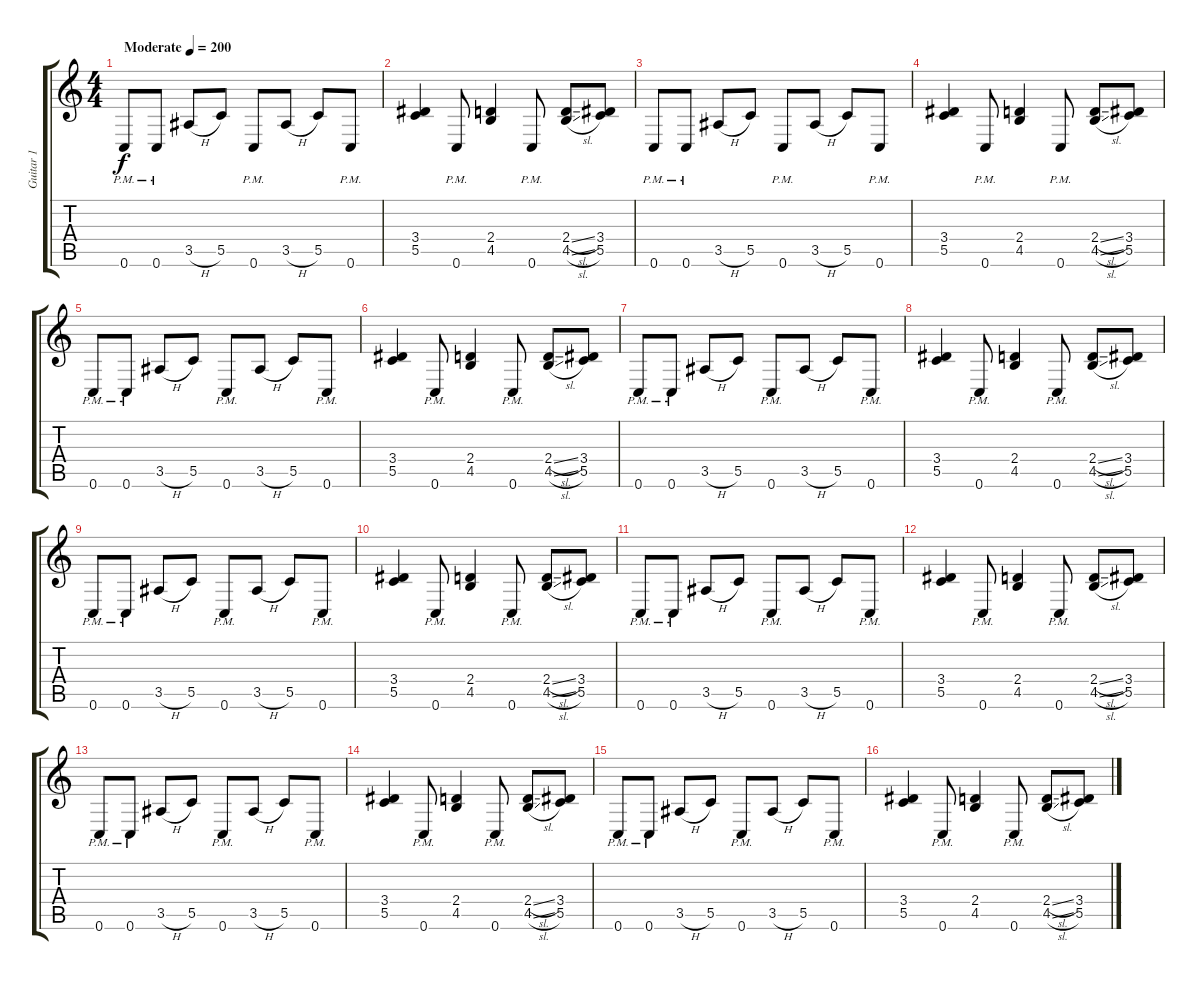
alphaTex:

\track ("Guitar 1" "Guitar 1") {instrument distortionguitar}
\staff {score tabs}
\tuning (D4 A3 F3 C3 G2 C2) {hide}
\ts (4 4)
\tempo (200 "Moderate")
\clef g2
\ks c
0.6{pm}.8{dy f instrument distortionguitar} 0.6{pm}.8 3.5{h}.8 5.5.8 0.6{pm}.8 3.5{h}.8 5.5.8 0.6{pm}.8 |
(3.4 5.5).4 0.6{pm}.8 (2.4 4.5).4 0.6{pm}.8 (2.4{sl} 4.5{sl}).8 (3.4 5.5).8 |
0.6{pm}.8 0.6{pm}.8 3.5{h}.8 5.5.8 0.6{pm}.8 3.5{h}.8 5.5.8 0.6{pm}.8 |
(3.4 5.5).4 0.6{pm}.8 (2.4 4.5).4 0.6{pm}.8 (2.4{sl} 4.5{sl}).8 (3.4 5.5).8 |
0.6{pm}.8 0.6{pm}.8 3.5{h}.8 5.5.8 0.6{pm}.8 3.5{h}.8 5.5.8 0.6{pm}.8 |
(3.4 5.5).4 0.6{pm}.8 (2.4 4.5).4 0.6{pm}.8 (2.4{sl} 4.5{sl}).8 (3.4 5.5).8 |
0.6{pm}.8 0.6{pm}.8 3.5{h}.8 5.5.8 0.6{pm}.8 3.5{h}.8 5.5.8 0.6{pm}.8 |
(3.4 5.5).4 0.6{pm}.8 (2.4 4.5).4 0.6{pm}.8 (2.4{sl} 4.5{sl}).8 (3.4 5.5).8 |
0.6{pm}.8 0.6{pm}.8 3.5{h}.8 5.5.8 0.6{pm}.8 3.5{h}.8 5.5.8 0.6{pm}.8 |
(3.4 5.5).4 0.6{pm}.8 (2.4 4.5).4 0.6{pm}.8 (2.4{sl} 4.5{sl}).8 (3.4 5.5).8 |
0.6{pm}.8 0.6{pm}.8 3.5{h}.8 5.5.8 0.6{pm}.8 3.5{h}.8 5.5.8 0.6{pm}.8 |
(3.4 5.5).4 0.6{pm}.8 (2.4 4.5).4 0.6{pm}.8 (2.4{sl} 4.5{sl}).8 (3.4 5.5).8 |
0.6{pm}.8 0.6{pm}.8 3.5{h}.8 5.5.8 0.6{pm}.8 3.5{h}.8 5.5.8 0.6{pm}.8 |
(3.4 5.5).4 0.6{pm}.8 (2.4 4.5).4 0.6{pm}.8 (2.4{sl} 4.5{sl}).8 (3.4 5.5).8 |
0.6{pm}.8 0.6{pm}.8 3.5{h}.8 5.5.8 0.6{pm}.8 3.5{h}.8 5.5.8 0.6{pm}.8 |
(3.4 5.5).4 0.6{pm}.8 (2.4 4.5).4 0.6{pm}.8 (2.4{sl} 4.5{sl}).8 (3.4 5.5).8
